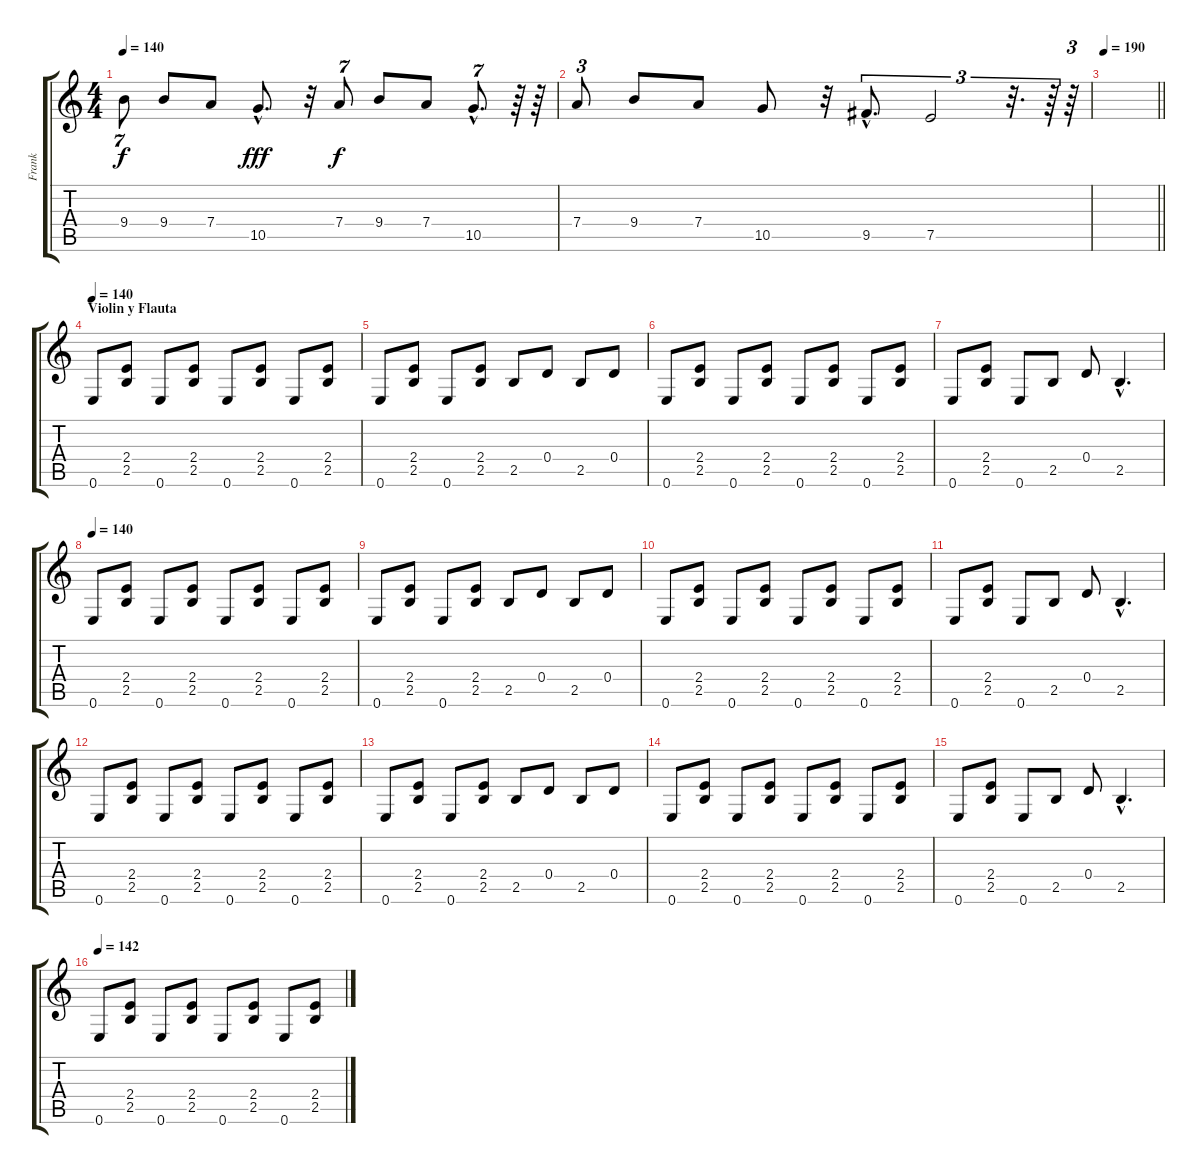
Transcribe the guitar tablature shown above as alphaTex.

\track ("Frank" "Frank") {instrument overdrivenguitar}
\staff {score tabs}
\tuning (E4 B3 G3 D3 A2 E2) {hide}
\ts (4 4)
\tempo 140
\clef g2
\ks c
9.4.8{tu (7 4) dy f} 9.4.8 7.4.8 10.5{hac}.8{d dy fff} r.32 7.4.8{tu (7 4) dy f} 9.4.8 7.4.8 10.5{hac}.8{d tu (7 4)} r.64 r.64 |
7.4.8{tu (3 2)} 9.4.8 7.4.8 10.5.8 r.32 9.5{hac}.8{d tu (3 2)} 7.5.2{tu (3 2)} r.32{d tu (3 2)} r.64{tu (3 2)} r.64{tu (3 2)} |
\tempo 190
\barLineRight lightlight
|
\section ("" "Violin y Flauta")
\tempo 140
0.6.8{volume 12} (2.4 2.5).8 0.6.8 (2.4 2.5).8 0.6.8 (2.4 2.5).8 0.6.8 (2.4 2.5).8 |
0.6.8 (2.4 2.5).8 0.6.8 (2.4 2.5).8 2.5.8 0.4.8 2.5.8 0.4.8 |
0.6.8 (2.4 2.5).8 0.6.8 (2.4 2.5).8 0.6.8 (2.4 2.5).8 0.6.8 (2.4 2.5).8 |
0.6.8 (2.4 2.5).8 0.6.8 2.5.8 0.4.8 2.5{hac}.4{d} |
\tempo 140
0.6.8 (2.4 2.5).8 0.6.8 (2.4 2.5).8 0.6.8 (2.4 2.5).8 0.6.8 (2.4 2.5).8 |
0.6.8 (2.4 2.5).8 0.6.8 (2.4 2.5).8 2.5.8 0.4.8 2.5.8 0.4.8 |
0.6.8 (2.4 2.5).8 0.6.8 (2.4 2.5).8 0.6.8 (2.4 2.5).8 0.6.8 (2.4 2.5).8 |
0.6.8 (2.4 2.5).8 0.6.8 2.5.8 0.4.8 2.5{hac}.4{d} |
0.6.8{volume 10} (2.4 2.5).8 0.6.8 (2.4 2.5).8 0.6.8 (2.4 2.5).8 0.6.8 (2.4 2.5).8 |
0.6.8 (2.4 2.5).8 0.6.8 (2.4 2.5).8 2.5.8 0.4.8 2.5.8 0.4.8 |
0.6.8 (2.4 2.5).8 0.6.8 (2.4 2.5).8 0.6.8 (2.4 2.5).8 0.6.8 (2.4 2.5).8 |
0.6.8 (2.4 2.5).8 0.6.8 2.5.8 0.4.8 2.5{hac}.4{d} |
\tempo 142
0.6.8{volume 10} (2.4 2.5).8 0.6.8 (2.4 2.5).8 0.6.8 (2.4 2.5).8 0.6.8 (2.4 2.5).8
